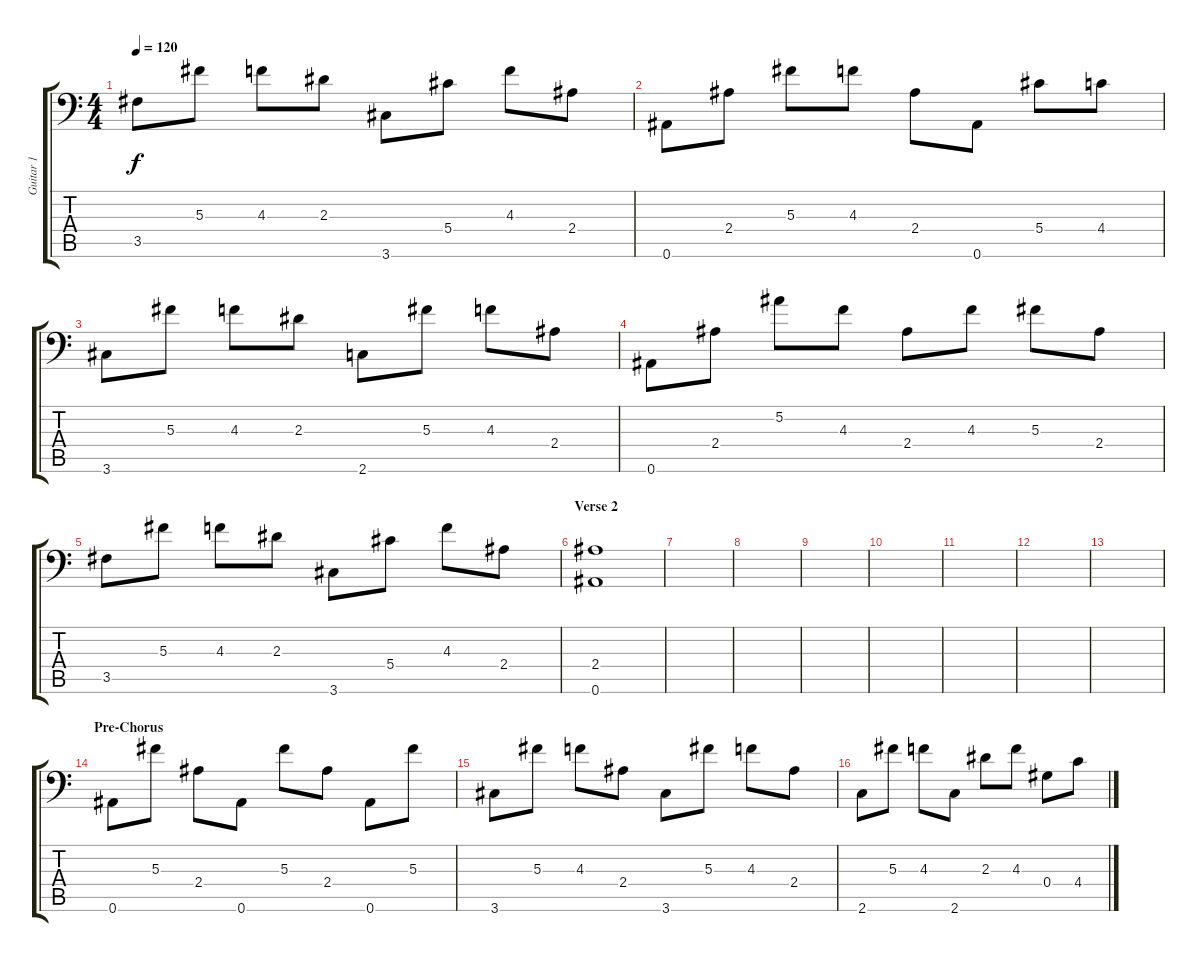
\track ("Guitar 1" "Guitar 1") {instrument acousticguitarsteel}
\staff {score tabs}
\tuning (Bb3 F3 Db3 Ab2 Eb2 Bb1) {hide}
\ts (4 4)
\tempo 120
\clef f4
\ks c
3.5.8{dy f} 5.3.8 4.3.8 2.3.8 3.6.8 5.4.8 4.3.8 2.4.8 |
0.6.8 2.4.8 5.3.8 4.3.8 2.4.8 0.6.8 5.4.8 4.4.8 |
3.6.8 5.3.8 4.3.8 2.3.8 2.6.8 5.3.8 4.3.8 2.4.8 |
0.6.8 2.4.8 5.2.8 4.3.8 2.4.8 4.3.8 5.3.8 2.4.8 |
3.5.8 5.3.8 4.3.8 2.3.8 3.6.8 5.4.8 4.3.8 2.4.8 |
\section ("" "Verse 2")
(2.4 0.6).1 |
|
|
|
|
|
|
|
\section ("" "Pre-Chorus")
0.6.8 5.3.8 2.4.8 0.6.8 5.3.8 2.4.8 0.6.8 5.3.8 |
3.6.8 5.3.8 4.3.8 2.4.8 3.6.8 5.3.8 4.3.8 2.4.8 |
2.6.8 5.3.8 4.3.8 2.6.8 2.3.8 4.3.8 0.4.8 4.4.8
